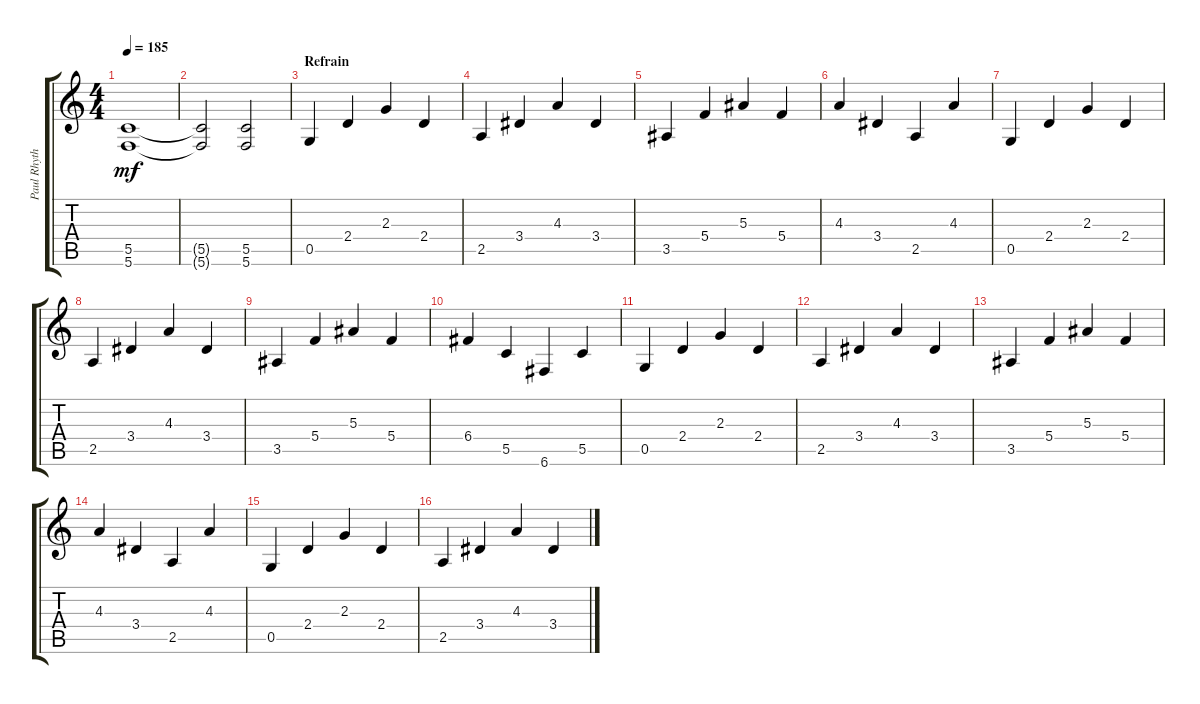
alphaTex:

\track ("Paul Rhythm" "Paul Rhyth") {instrument distortionguitar}
\staff {score tabs}
\tuning (D4 A3 F3 C3 G2 C2) {hide}
\ts (4 4)
\tempo 185
\clef g2
\ks c
(5.5 5.6).1{dy mf} |
(5.5{t} 5.6{t}).2 (5.5 5.6).2 |
\section ("" "Refrain")
0.5.4 2.4.4 2.3.4 2.4.4 |
2.5.4 3.4.4 4.3.4 3.4.4 |
3.5.4 5.4.4 5.3.4 5.4.4 |
4.3.4 3.4.4 2.5.4 4.3.4 |
0.5.4 2.4.4 2.3.4 2.4.4 |
2.5.4 3.4.4 4.3.4 3.4.4 |
3.5.4 5.4.4 5.3.4 5.4.4 |
6.4.4 5.5.4 6.6.4 5.5.4 |
0.5.4 2.4.4 2.3.4 2.4.4 |
2.5.4 3.4.4 4.3.4 3.4.4 |
3.5.4 5.4.4 5.3.4 5.4.4 |
4.3.4 3.4.4 2.5.4 4.3.4 |
0.5.4 2.4.4 2.3.4 2.4.4 |
2.5.4 3.4.4 4.3.4 3.4.4
